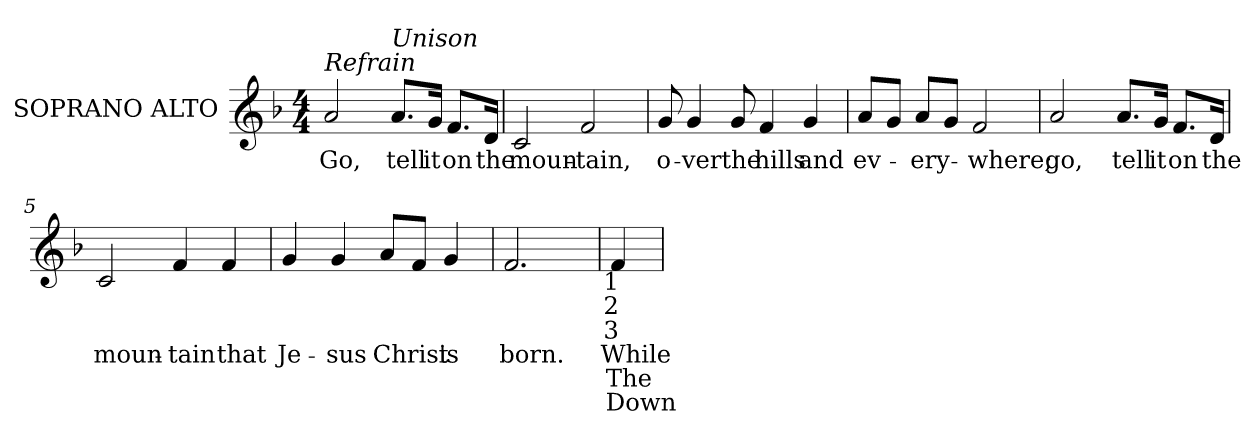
**kern	**text	**text	**text
*part1	*part1	*part1	*part1
*staff1	*staff1	*staff1	*staff1
*I"SOPRANO ALTO	*	*	*
*I'S. A.	*	*	*
!!LO:PB:g=z
*clefG2	*	*	*
*k[b-]	*	*	*
*F:	*	*	*
*M4/4	*	*	*
=	=	=	=
!LO:TX:a:i:t=Refrain	!	!	!
!	!LO:LY:b:color=#000000	!	!
2ai/	Go,	.	.
!LO:TX:a:i:t=Unison	!	!	!
!	!LO:LY:b:color=#000000	!	!
8.ai/L	tell	.	.
!	!LO:LY:b:color=#000000	!	!
16gi/Jk	it	.	.
!	!LO:LY:b:color=#000000	!	!
8.fi/L	on	.	.
!	!LO:LY:b:color=#000000	!	!
16di/Jk	the	.	.
=1	=1	=1	=1
!	!LO:LY:b:color=#000000	!	!
2ci/	moun-	.	.
!	!LO:LY:b:color=#000000	!	!
2fi/	-tain,	.	.
=2	=2	=2	=2
!	!LO:LY:b:color=#000000	!	!
8gi/	o-	.	.
!	!LO:LY:b:color=#000000	!	!
4gi/	-ver	.	.
!	!LO:LY:b:color=#000000	!	!
8gi/	the	.	.
!	!LO:LY:b:color=#000000	!	!
4fi/	hills	.	.
!	!LO:LY:b:color=#000000	!	!
4gi/	and	.	.
=3	=3	=3	=3
!	!LO:LY:b:color=#000000	!	!
8ai/L	ev-	.	.
8gi/J	.	.	.
!	!LO:LY:b:color=#000000	!	!
8ai/L	-ery-	.	.
8gi/J	.	.	.
!	!LO:LY:b:color=#000000	!	!
2fi/	-where;	.	.
!!LO:LB:g=z
=4	=4	=4	=4
!	!LO:LY:b:color=#000000	!	!
2ai/	go,	.	.
!	!LO:LY:b:color=#000000	!	!
8.ai/L	tell	.	.
!	!LO:LY:b:color=#000000	!	!
16gi/Jk	it	.	.
!	!LO:LY:b:color=#000000	!	!
8.fi/L	on	.	.
!	!LO:LY:b:color=#000000	!	!
16di/Jk	the	.	.
=5	=5	=5	=5
!	!LO:LY:b:color=#000000	!	!
2ci/	moun-	.	.
!	!LO:LY:b:color=#000000	!	!
4fi/	-tain	.	.
!	!LO:LY:b:color=#000000	!	!
4fi/	that	.	.
=6	=6	=6	=6
!	!LO:LY:b:color=#000000	!	!
4gi/	Je-	.	.
!	!LO:LY:b:color=#000000	!	!
4gi/	-sus	.	.
!	!LO:LY:b:color=#000000	!	!
8ai/L	Christ	.	.
8fi/J	.	.	.
!	!LO:LY:b:color=#000000	!	!
4gi/	is	.	.
=7	=7	=7	=7
!	!LO:LY:b:color=#000000	!	!
2.fi/	born.	.	.
!!LO:LB:g=z
=8	=8	=8	=8
!LO:TX:b:cj:t=1	!	!	!
!LO:TX:b:cj:t=2	!	!	!
!LO:TX:b:cj:t=3	!	!	!
!	!LO:LY:b:color=#000000	!LO:LY:b:color=#000000	!LO:LY:b:color=#000000
4fi/	While	The	Down
=	=	=	=
*-	*-	*-	*-
